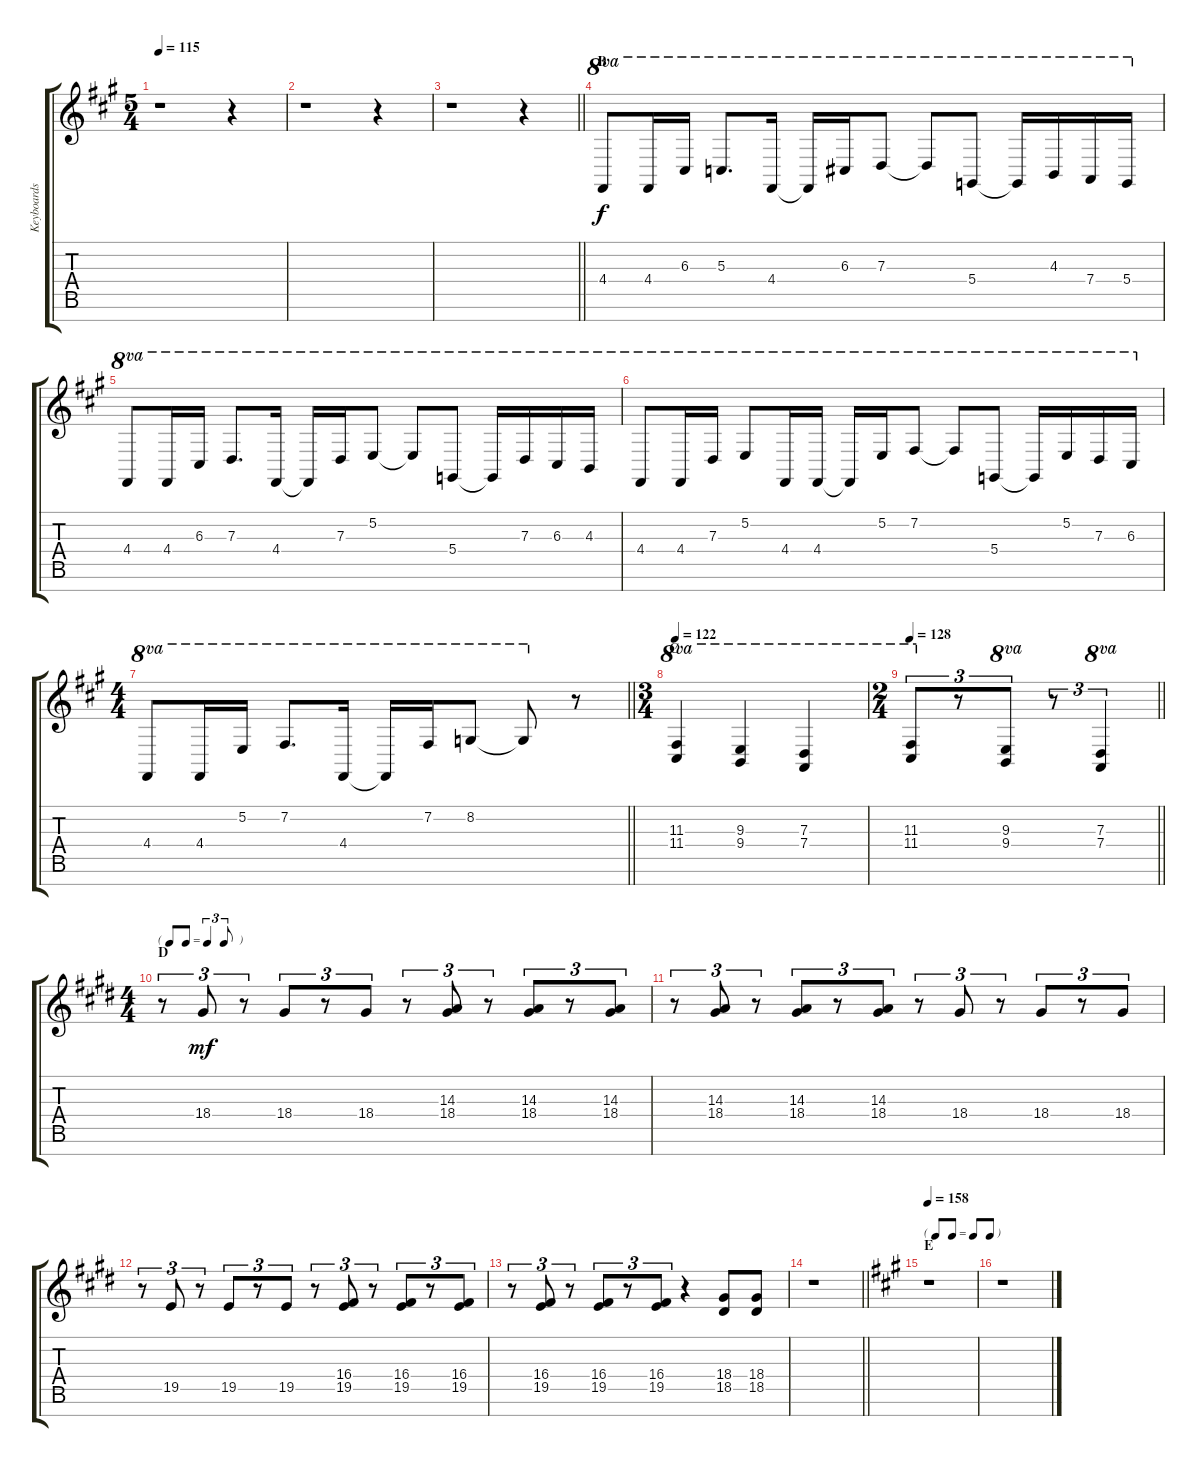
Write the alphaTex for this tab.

\track ("Keyboards (high register)" "Keyboards ") {instrument acousticgrandpiano}
\staff {score tabs}
\tuning (E4 B3 G3 D3 A2 E2 B1) {hide}
\ts (5 4)
\tempo 115
\clef g2
\ks f#minor
r.1{dy f} r.4 |
r.1 r.4 |
\barLineRight lightlight
r.1 r.4 |
\section ("" "B")
4.4.8{ot 8va instrument lead2sawtooth} 4.4.16{ot 8va} 6.3.16{ot 8va} 5.3.8{d ot 8va} 4.4.16{ot 8va} 4.4{t}.16{ot 8va} 6.3.16{ot 8va} 7.3.8{ot 8va} 7.3{t}.8{ot 8va} 5.4.8{ot 8va} 5.4{t}.16{ot 8va} 4.3.16{ot 8va} 7.4.16{ot 8va} 5.4.16{ot 8va} |
4.4.8{ot 8va} 4.4.16{ot 8va} 6.3.16{ot 8va} 7.3.8{d ot 8va} 4.4.16{ot 8va} 4.4{t}.16{ot 8va} 7.3.16{ot 8va} 5.2.8{ot 8va} 5.2{t}.8{ot 8va} 5.4.8{ot 8va} 5.4{t}.16{ot 8va} 7.3.16{ot 8va} 6.3.16{ot 8va} 4.3.16{ot 8va} |
4.4.8{ot 8va} 4.4.16{ot 8va} 7.3.16{ot 8va} 5.2.8{ot 8va} 4.4.16{ot 8va} 4.4.16{ot 8va} 4.4{t}.16{ot 8va} 5.2.16{ot 8va} 7.2.8{ot 8va} 7.2{t}.8{ot 8va} 5.4.8{ot 8va} 5.4{t}.16{ot 8va} 5.2.16{ot 8va} 7.3.16{ot 8va} 6.3.16{ot 8va} |
\ts (4 4)
\barLineRight lightlight
4.4.8{ot 8va} 4.4.16{ot 8va} 5.2.16{ot 8va} 7.2.8{d ot 8va} 4.4.16{ot 8va} 4.4{t}.16{ot 8va} 7.2.16{ot 8va} 8.2.8{ot 8va} 8.2{t}.8{ot 8va} r.8 |
\ts (3 4)
\section ("" "C")
\tempo 122
(11.3 11.4).4{ot 8va} (9.3 9.4).4{ot 8va} (7.3 7.4).4{ot 8va} |
\ts (2 4)
\tempo 128
\barLineRight lightlight
(11.3 11.4).8{tu (3 2) ot 8va} r.8{tu (3 2)} (9.3 9.4).8{tu (3 2) ot 8va} r.8{tu (3 2)} (7.3 7.4).4{tu (3 2) ot 8va} |
\ts (4 4)
\tf triplet8th
\section ("" "D")
\ks c#minor
r.8{tu (3 2)} 18.4.8{tu (3 2) dy mf} r.8{tu (3 2)} 18.4.8{tu (3 2)} r.8{tu (3 2)} 18.4.8{tu (3 2)} r.8{tu (3 2)} (14.3 18.4).8{tu (3 2)} r.8{tu (3 2)} (14.3 18.4).8{tu (3 2)} r.8{tu (3 2)} (14.3 18.4).8{tu (3 2)} |
r.8{tu (3 2)} (14.3 18.4).8{tu (3 2)} r.8{tu (3 2)} (14.3 18.4).8{tu (3 2)} r.8{tu (3 2)} (14.3 18.4).8{tu (3 2)} r.8{tu (3 2)} 18.4.8{tu (3 2)} r.8{tu (3 2)} 18.4.8{tu (3 2)} r.8{tu (3 2)} 18.4.8{tu (3 2)} |
r.8{tu (3 2)} 19.5.8{tu (3 2)} r.8{tu (3 2)} 19.5.8{tu (3 2)} r.8{tu (3 2)} 19.5.8{tu (3 2)} r.8{tu (3 2)} (16.4 19.5).8{tu (3 2)} r.8{tu (3 2)} (16.4 19.5).8{tu (3 2)} r.8{tu (3 2)} (16.4 19.5).8{tu (3 2)} |
r.8{tu (3 2)} (16.4 19.5).8{tu (3 2)} r.8{tu (3 2)} (16.4 19.5).8{tu (3 2)} r.8{tu (3 2)} (16.4 19.5).8{tu (3 2)} r.4 (18.4 18.5).8 (18.4 18.5).8 |
\barLineRight lightlight
r.1 |
\tf none
\section ("" "E")
\tempo 158
\ks f#minor
r.1 |
r.1
